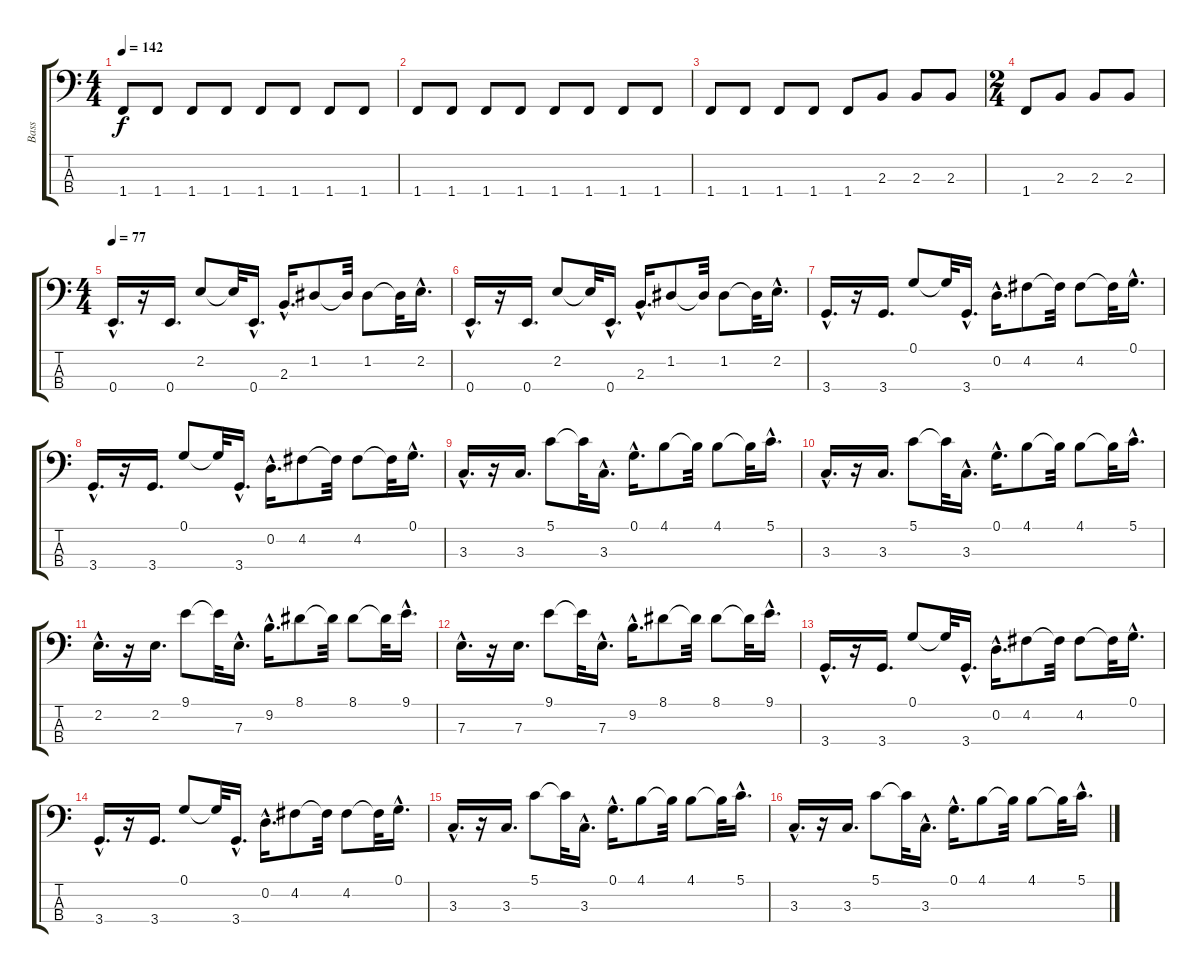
\track ("Bass" "Bass") {instrument electricbassfinger}
\staff {score tabs}
\tuning (G2 D2 A1 E1) {hide}
\ts (4 4)
\tempo 142
\clef f4
\ks c
1.4.8{dy f} 1.4.8 1.4.8 1.4.8 1.4.8 1.4.8 1.4.8 1.4.8 |
1.4.8 1.4.8 1.4.8 1.4.8 1.4.8 1.4.8 1.4.8 1.4.8 |
1.4.8 1.4.8 1.4.8 1.4.8 1.4.8 2.3.8 2.3.8 2.3.8 |
\ts (2 4)
1.4.8 2.3.8 2.3.8 2.3.8 |
\ts (4 4)
\tempo 77
0.4{hac}.16{d} r.16 0.4.16{d} 2.2.8 2.2{t}.32 0.4{hac}.16{d} 2.3{hac}.16{d} 1.2.8 1.2{t}.32 1.2.8 1.2{t}.32 2.2{hac}.16{d} |
0.4{hac}.16{d} r.16 0.4.16{d} 2.2.8 2.2{t}.32 0.4{hac}.16{d} 2.3{hac}.16{d} 1.2.8 1.2{t}.32 1.2.8 1.2{t}.32 2.2{hac}.16{d} |
3.4{hac}.16{d} r.16 3.4.16{d} 0.1.8 0.1{t}.32 3.4{hac}.16{d} 0.2{hac}.16{d} 4.2.8 4.2{t}.32 4.2.8 4.2{t}.32 0.1{hac}.16{d} |
3.4{hac}.16{d} r.16 3.4.16{d} 0.1.8 0.1{t}.32 3.4{hac}.16{d} 0.2{hac}.16{d} 4.2.8 4.2{t}.32 4.2.8 4.2{t}.32 0.1{hac}.16{d} |
3.3{hac}.16{d} r.16 3.3.16{d} 5.1.8 5.1{t}.32 3.3{hac}.16{d} 0.1{hac}.16{d} 4.1.8 4.1{t}.32 4.1.8 4.1{t}.32 5.1{hac}.16{d} |
3.3{hac}.16{d} r.16 3.3.16{d} 5.1.8 5.1{t}.32 3.3{hac}.16{d} 0.1{hac}.16{d} 4.1.8 4.1{t}.32 4.1.8 4.1{t}.32 5.1{hac}.16{d} |
2.2{hac}.16{d} r.16 2.2.16{d} 9.1.8 9.1{t}.32 7.3{hac}.16{d} 9.2{hac}.16{d} 8.1.8 8.1{t}.32 8.1.8 8.1{t}.32 9.1{hac}.16{d} |
7.3{hac}.16{d} r.16 7.3.16{d} 9.1.8 9.1{t}.32 7.3{hac}.16{d} 9.2{hac}.16{d} 8.1.8 8.1{t}.32 8.1.8 8.1{t}.32 9.1{hac}.16{d} |
3.4{hac}.16{d} r.16 3.4.16{d} 0.1.8 0.1{t}.32 3.4{hac}.16{d} 0.2{hac}.16{d} 4.2.8 4.2{t}.32 4.2.8 4.2{t}.32 0.1{hac}.16{d} |
3.4{hac}.16{d} r.16 3.4.16{d} 0.1.8 0.1{t}.32 3.4{hac}.16{d} 0.2{hac}.16{d} 4.2.8 4.2{t}.32 4.2.8 4.2{t}.32 0.1{hac}.16{d} |
3.3{hac}.16{d} r.16 3.3.16{d} 5.1.8 5.1{t}.32 3.3{hac}.16{d} 0.1{hac}.16{d} 4.1.8 4.1{t}.32 4.1.8 4.1{t}.32 5.1{hac}.16{d} |
3.3{hac}.16{d} r.16 3.3.16{d} 5.1.8 5.1{t}.32 3.3{hac}.16{d} 0.1{hac}.16{d} 4.1.8 4.1{t}.32 4.1.8 4.1{t}.32 5.1{hac}.16{d}
